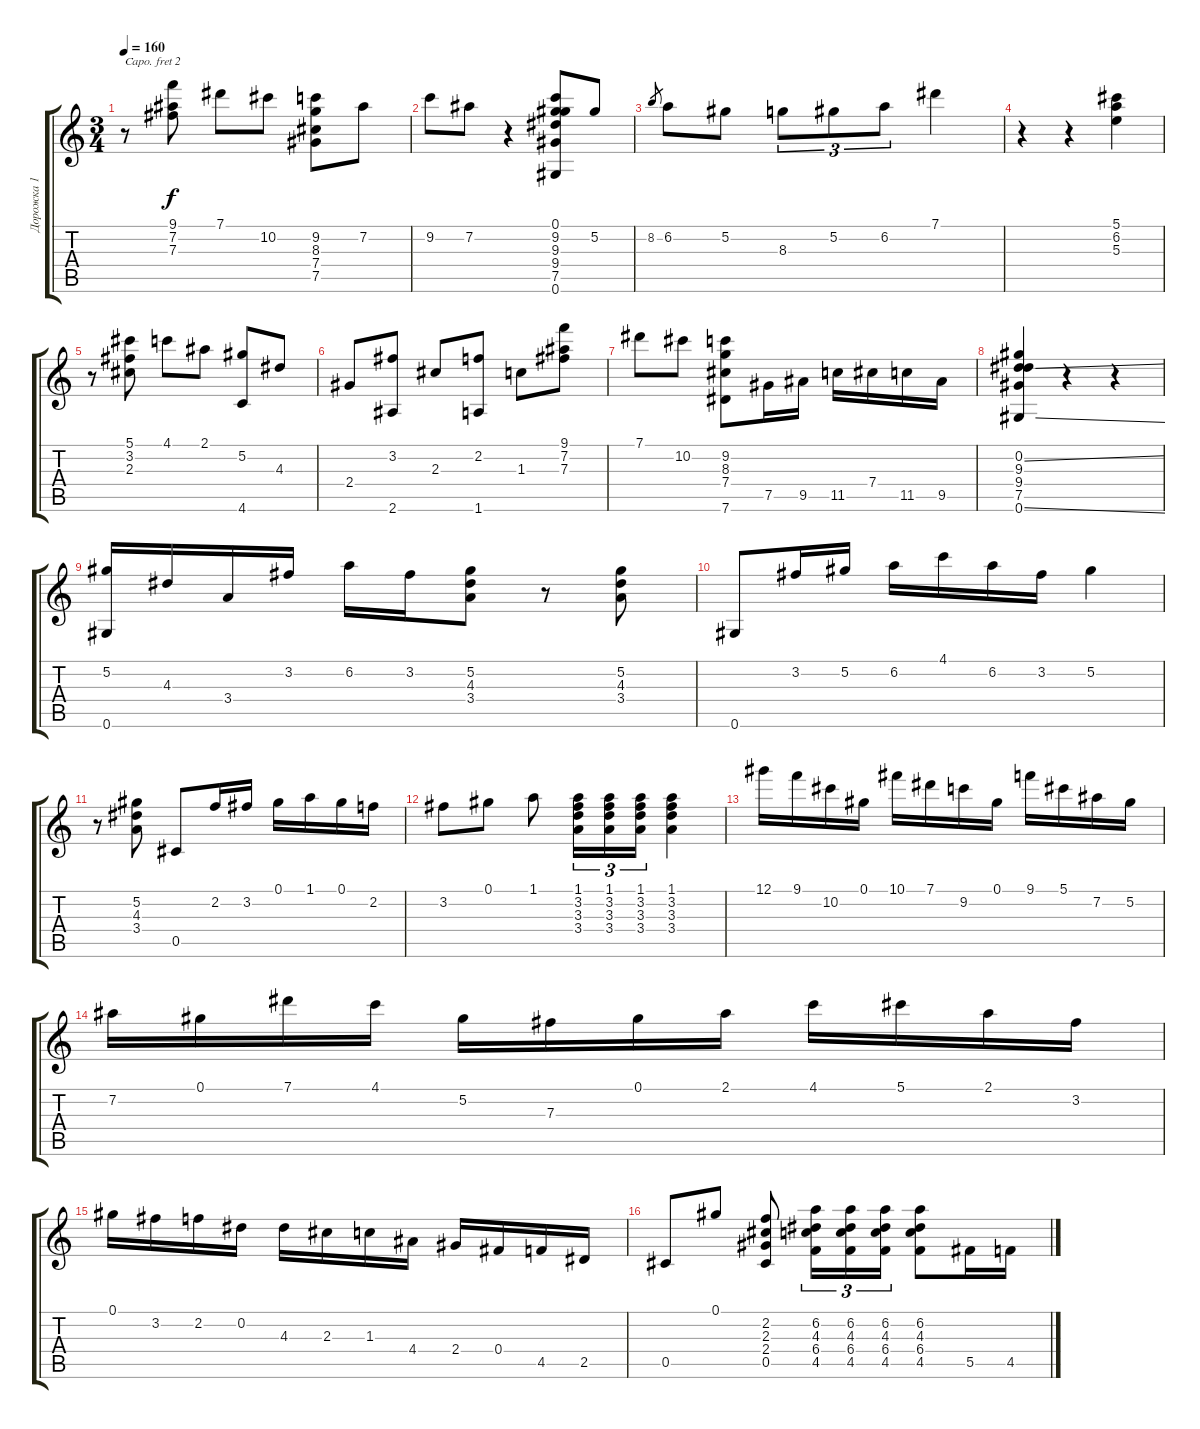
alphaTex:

\track ("Дорожка 1" "Дорожка 1") {instrument acousticguitarnylon}
\staff {score tabs}
\capo 2
\tuning (Gb4 Db4 A3 E3 B2 Gb2) {hide}
\ts (3 4)
\tempo 160
\clef g2
\ks c
r.8{dy f} (9.1 7.2 7.3).8 7.1.8 10.2.8 (9.2 8.3 7.4 7.5).8 7.2.8 |
9.2.8 7.2.8 r.4 (0.1 9.2 9.3 9.4 7.5 0.6).8 5.2.8 |
8.2.8{gr} 6.2.8 5.2.8 8.3.8{tu (3 2)} 5.2.8{tu (3 2)} 6.2.8{tu (3 2)} 7.1.4 |
r.4 r.4 (5.1 6.2 5.3).4 |
r.8 (5.1 3.2 2.3).8 4.1.8 2.1.8 (5.2 4.6).8 4.3.8 |
2.4.8 (3.2 2.6).8 2.3.8 (2.2 1.6).8 1.3.8 (9.1 7.2 7.3).8 |
7.1.8 10.2.8 (9.2 8.3 7.4 7.6).8 7.5.16 9.5.16 11.5.16 7.4.16 11.5.16 9.5.16 |
(0.2{ss} 9.3 9.4 7.5 0.6{ss}).4 r.4 r.4 |
(5.2 0.6).16 4.3.16 3.4.16 3.2.16 6.2.16 3.2.16 (5.2 4.3 3.4).8 r.8 (5.2 4.3 3.4).8 |
0.6.8 3.2.16 5.2.16 6.2.16 4.1.16 6.2.16 3.2.16 5.2.4 |
r.8 (5.2 4.3 3.4).8 0.5.8 2.2.16 3.2.16 0.1.16 1.1.16 0.1.16 2.2.16 |
3.2.8 0.1.8 1.1.8 (1.1 3.2 3.3 3.4).16{tu (3 2)} (1.1 3.2 3.3 3.4).16{tu (3 2)} (1.1 3.2 3.3 3.4).16{tu (3 2)} (1.1 3.2 3.3 3.4).4 |
12.1.16 9.1.16 10.2.16 0.1.16 10.1.16 7.1.16 9.2.16 0.1.16 9.1.16 5.1.16 7.2.16 5.2.16 |
7.2.16 0.1.16 7.1.16 4.1.16 5.2.16 7.3.16 0.1.16 2.1.16 4.1.16 5.1.16 2.1.16 3.2.16 |
0.1.16 3.2.16 2.2.16 0.2.16 4.3.16 2.3.16 1.3.16 4.4.16 2.4.16 0.4.16 4.5.16 2.5.16 |
0.5.8 0.1.8 (2.2 2.3 2.4 0.5).8 (6.2 4.3 6.4 4.5).16{tu (3 2)} (6.2 4.3 6.4 4.5).16{tu (3 2)} (6.2 4.3 6.4 4.5).16{tu (3 2)} (6.2 4.3 6.4 4.5).8 5.5.16 4.5.16
